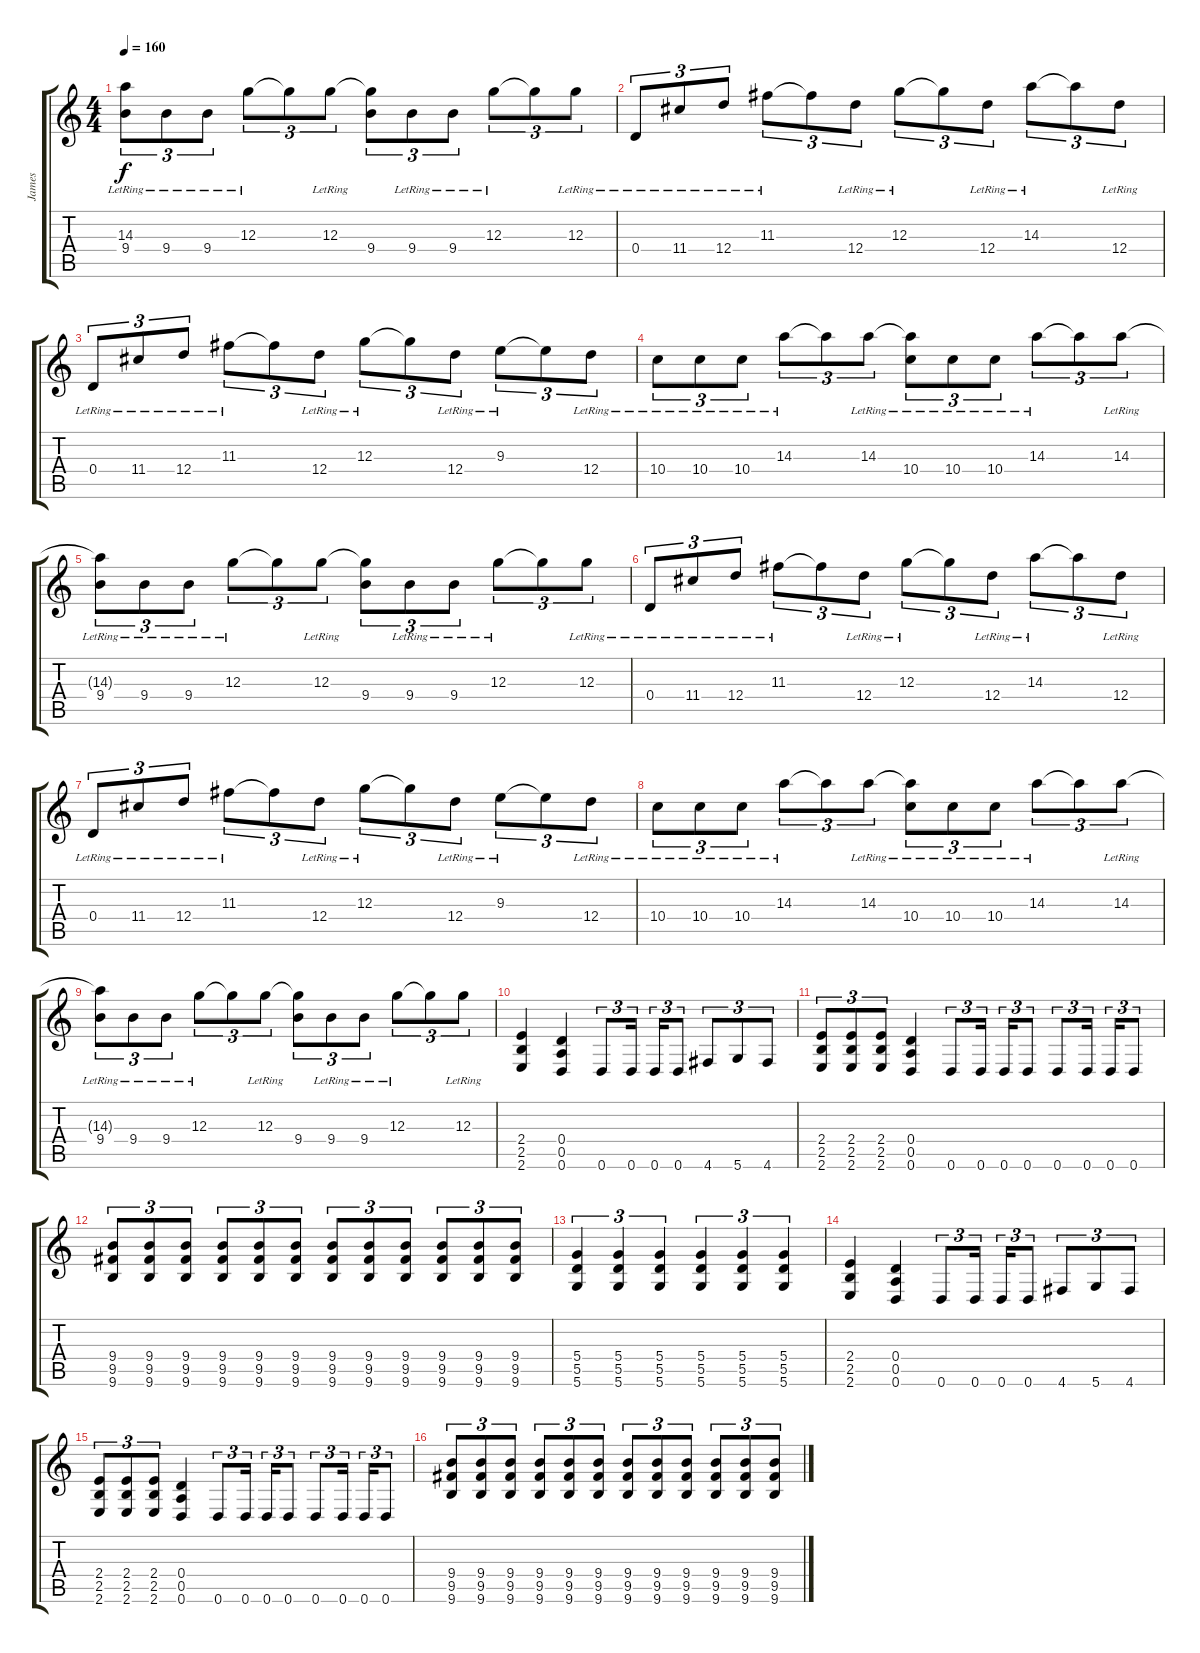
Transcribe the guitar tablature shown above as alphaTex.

\track ("James" "James") {instrument electricguitarjazz}
\staff {score tabs}
\tuning (E4 B3 G3 D3 A2 D2) {hide}
\ts (4 4)
\tempo 160
\clef g2
\ks c
(14.3{t} 9.4{lr}).8{tu (3 2) dy f} 9.4{lr}.8{tu (3 2)} 9.4{lr}.8{tu (3 2)} 12.3{lr}.8{tu (3 2)} 12.3{t}.8{tu (3 2)} 12.3{lr}.8{tu (3 2)} (12.3{t} 9.4).8{tu (3 2)} 9.4{lr}.8{tu (3 2)} 9.4{lr}.8{tu (3 2)} 12.3{lr}.8{tu (3 2)} 12.3{t}.8{tu (3 2)} 12.3{lr}.8{tu (3 2)} |
0.4{lr}.8{tu (3 2)} 11.4{lr}.8{tu (3 2)} 12.4{lr}.8{tu (3 2)} 11.3{lr}.8{tu (3 2)} 11.3{t}.8{tu (3 2)} 12.4{lr}.8{tu (3 2)} 12.3{lr}.8{tu (3 2)} 12.3{t}.8{tu (3 2)} 12.4{lr}.8{tu (3 2)} 14.3{lr}.8{tu (3 2)} 14.3{t}.8{tu (3 2)} 12.4{lr}.8{tu (3 2)} |
0.4{lr}.8{tu (3 2)} 11.4{lr}.8{tu (3 2)} 12.4{lr}.8{tu (3 2)} 11.3{lr}.8{tu (3 2)} 11.3{t}.8{tu (3 2)} 12.4{lr}.8{tu (3 2)} 12.3{lr}.8{tu (3 2)} 12.3{t}.8{tu (3 2)} 12.4{lr}.8{tu (3 2)} 9.3{lr}.8{tu (3 2)} 9.3{t}.8{tu (3 2)} 12.4{lr}.8{tu (3 2)} |
10.4{lr}.8{tu (3 2)} 10.4{lr}.8{tu (3 2)} 10.4{lr}.8{tu (3 2)} 14.3{lr}.8{tu (3 2)} 14.3{t}.8{tu (3 2)} 14.3{lr}.8{tu (3 2)} (14.3{t} 10.4{lr}).8{tu (3 2)} 10.4{lr}.8{tu (3 2)} 10.4{lr}.8{tu (3 2)} 14.3{lr}.8{tu (3 2)} 14.3{t}.8{tu (3 2)} 14.3{lr}.8{tu (3 2)} |
(14.3{t} 9.4{lr}).8{tu (3 2)} 9.4{lr}.8{tu (3 2)} 9.4{lr}.8{tu (3 2)} 12.3{lr}.8{tu (3 2)} 12.3{t}.8{tu (3 2)} 12.3{lr}.8{tu (3 2)} (12.3{t} 9.4).8{tu (3 2)} 9.4{lr}.8{tu (3 2)} 9.4{lr}.8{tu (3 2)} 12.3{lr}.8{tu (3 2)} 12.3{t}.8{tu (3 2)} 12.3{lr}.8{tu (3 2)} |
0.4{lr}.8{tu (3 2)} 11.4{lr}.8{tu (3 2)} 12.4{lr}.8{tu (3 2)} 11.3{lr}.8{tu (3 2)} 11.3{t}.8{tu (3 2)} 12.4{lr}.8{tu (3 2)} 12.3{lr}.8{tu (3 2)} 12.3{t}.8{tu (3 2)} 12.4{lr}.8{tu (3 2)} 14.3{lr}.8{tu (3 2)} 14.3{t}.8{tu (3 2)} 12.4{lr}.8{tu (3 2)} |
0.4{lr}.8{tu (3 2)} 11.4{lr}.8{tu (3 2)} 12.4{lr}.8{tu (3 2)} 11.3{lr}.8{tu (3 2)} 11.3{t}.8{tu (3 2)} 12.4{lr}.8{tu (3 2)} 12.3{lr}.8{tu (3 2)} 12.3{t}.8{tu (3 2)} 12.4{lr}.8{tu (3 2)} 9.3{lr}.8{tu (3 2)} 9.3{t}.8{tu (3 2)} 12.4{lr}.8{tu (3 2)} |
10.4{lr}.8{tu (3 2)} 10.4{lr}.8{tu (3 2)} 10.4{lr}.8{tu (3 2)} 14.3{lr}.8{tu (3 2)} 14.3{t}.8{tu (3 2)} 14.3{lr}.8{tu (3 2)} (14.3{t} 10.4{lr}).8{tu (3 2)} 10.4{lr}.8{tu (3 2)} 10.4{lr}.8{tu (3 2)} 14.3{lr}.8{tu (3 2)} 14.3{t}.8{tu (3 2)} 14.3{lr}.8{tu (3 2)} |
(14.3{t} 9.4{lr}).8{tu (3 2)} 9.4{lr}.8{tu (3 2)} 9.4{lr}.8{tu (3 2)} 12.3{lr}.8{tu (3 2)} 12.3{t}.8{tu (3 2)} 12.3{lr}.8{tu (3 2)} (12.3{t} 9.4).8{tu (3 2)} 9.4{lr}.8{tu (3 2)} 9.4{lr}.8{tu (3 2)} 12.3{lr}.8{tu (3 2)} 12.3{t}.8{tu (3 2)} 12.3{lr}.8{tu (3 2)} |
(2.4 2.5 2.6).4{instrument distortionguitar} (0.4 0.5 0.6).4 0.6.8{tu (3 2)} 0.6.16{tu (3 2) beam splitsecondary} 0.6.16{tu (3 2)} 0.6.8{tu (3 2)} 4.6.8{tu (3 2)} 5.6.8{tu (3 2)} 4.6.8{tu (3 2)} |
(2.4 2.5 2.6).8{tu (3 2)} (2.4 2.5 2.6).8{tu (3 2)} (2.4 2.5 2.6).8{tu (3 2)} (0.4 0.5 0.6).4 0.6.8{tu (3 2)} 0.6.16{tu (3 2) beam splitsecondary} 0.6.16{tu (3 2)} 0.6.8{tu (3 2)} 0.6.8{tu (3 2)} 0.6.16{tu (3 2) beam splitsecondary} 0.6.16{tu (3 2)} 0.6.8{tu (3 2)} |
(9.4 9.5 9.6).8{tu (3 2)} (9.4 9.5 9.6).8{tu (3 2)} (9.4 9.5 9.6).8{tu (3 2)} (9.4 9.5 9.6).8{tu (3 2)} (9.4 9.5 9.6).8{tu (3 2)} (9.4 9.5 9.6).8{tu (3 2)} (9.4 9.5 9.6).8{tu (3 2)} (9.4 9.5 9.6).8{tu (3 2)} (9.4 9.5 9.6).8{tu (3 2)} (9.4 9.5 9.6).8{tu (3 2)} (9.4 9.5 9.6).8{tu (3 2)} (9.4 9.5 9.6).8{tu (3 2)} |
(5.4 5.5 5.6).4{tu (3 2)} (5.4 5.5 5.6).4{tu (3 2)} (5.4 5.5 5.6).4{tu (3 2)} (5.4 5.5 5.6).4{tu (3 2)} (5.4 5.5 5.6).4{tu (3 2)} (5.4 5.5 5.6).4{tu (3 2)} |
(2.4 2.5 2.6).4{instrument distortionguitar} (0.4 0.5 0.6).4 0.6.8{tu (3 2)} 0.6.16{tu (3 2) beam splitsecondary} 0.6.16{tu (3 2)} 0.6.8{tu (3 2)} 4.6.8{tu (3 2)} 5.6.8{tu (3 2)} 4.6.8{tu (3 2)} |
(2.4 2.5 2.6).8{tu (3 2)} (2.4 2.5 2.6).8{tu (3 2)} (2.4 2.5 2.6).8{tu (3 2)} (0.4 0.5 0.6).4 0.6.8{tu (3 2)} 0.6.16{tu (3 2) beam splitsecondary} 0.6.16{tu (3 2)} 0.6.8{tu (3 2)} 0.6.8{tu (3 2)} 0.6.16{tu (3 2) beam splitsecondary} 0.6.16{tu (3 2)} 0.6.8{tu (3 2)} |
(9.4 9.5 9.6).8{tu (3 2)} (9.4 9.5 9.6).8{tu (3 2)} (9.4 9.5 9.6).8{tu (3 2)} (9.4 9.5 9.6).8{tu (3 2)} (9.4 9.5 9.6).8{tu (3 2)} (9.4 9.5 9.6).8{tu (3 2)} (9.4 9.5 9.6).8{tu (3 2)} (9.4 9.5 9.6).8{tu (3 2)} (9.4 9.5 9.6).8{tu (3 2)} (9.4 9.5 9.6).8{tu (3 2)} (9.4 9.5 9.6).8{tu (3 2)} (9.4 9.5 9.6).8{tu (3 2)}
